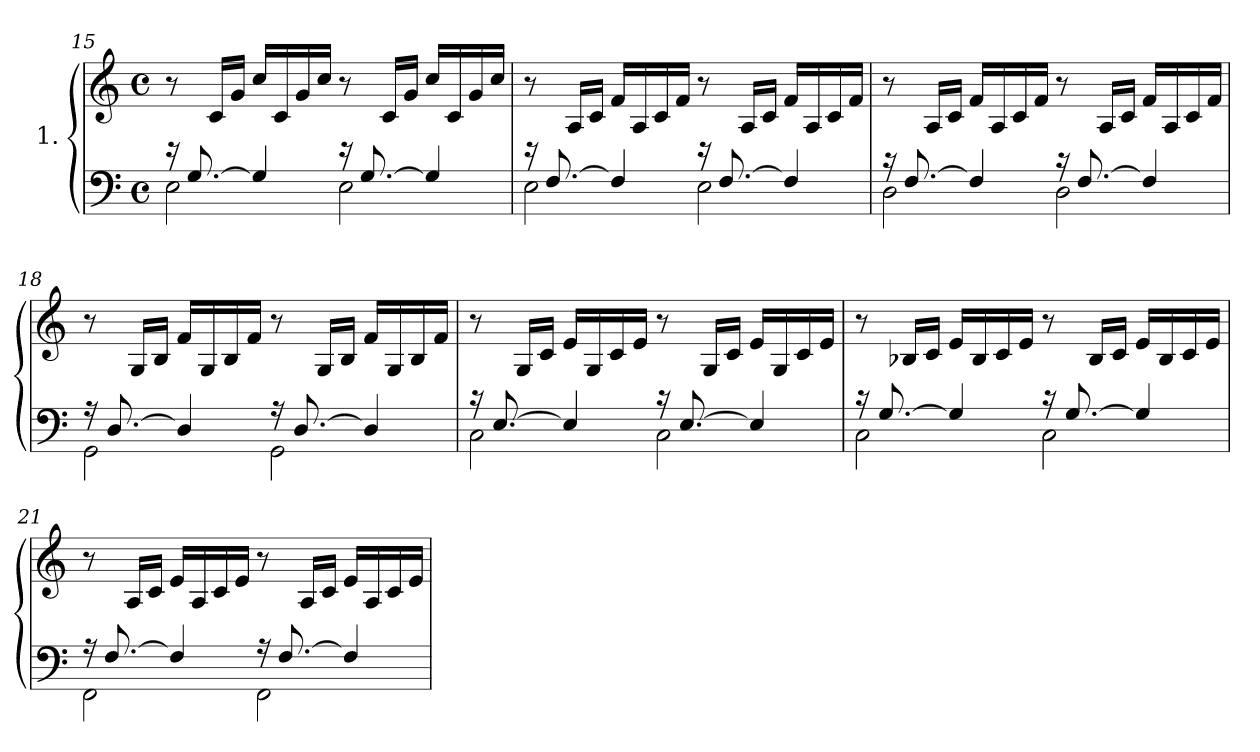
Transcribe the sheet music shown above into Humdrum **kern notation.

**kern	**kern
*part1	*part1
*staff2	*staff1
*I"1.	*
*clefF4	*clefG2
*k[]	*k[]
*C:	*C:
*M4/4	*M4/4
*met(c)	*met(c)
=15	=15
*^	*
16re	2E\	8r
[8.G/	.	.
.	.	16c/LL
.	.	16g/JJ
4G/]	.	16cc/LL
.	.	16c/
.	.	16g/
.	.	16cc/JJ
16re	2E\	8r
[8.G/	.	.
.	.	16c/LL
.	.	16g/JJ
4G/]	.	16cc/LL
.	.	16c/
.	.	16g/
.	.	16cc/JJ
!!LO:LB:g=z
=16	=16	=16
16re	2E\	8r
[8.F/	.	.
.	.	16A/LL
.	.	16c/JJ
4F/]	.	16f/LL
.	.	16A/
.	.	16c/
.	.	16f/JJ
16re	2E\	8r
[8.F/	.	.
.	.	16A/LL
.	.	16c/JJ
4F/]	.	16f/LL
.	.	16A/
.	.	16c/
.	.	16f/JJ
=17	=17	=17
16rc	2D\	8r
[8.F/	.	.
.	.	16A/LL
.	.	16c/JJ
4F/]	.	16f/LL
.	.	16A/
.	.	16c/
.	.	16f/JJ
16rc	2D\	8r
[8.F/	.	.
.	.	16A/LL
.	.	16c/JJ
4F/]	.	16f/LL
.	.	16A/
.	.	16c/
.	.	16f/JJ
=18	=18	=18
16rA	2GG\	8r
[8.D/	.	.
.	.	16G/LL
.	.	16B/JJ
4D/]	.	16f/LL
.	.	16G/
.	.	16B/
.	.	16f/JJ
16rA	2GG\	8r
[8.D/	.	.
.	.	16G/LL
.	.	16B/JJ
4D/]	.	16f/LL
.	.	16G/
.	.	16B/
.	.	16f/JJ
!!LO:PB:g=z
=19	=19	=19
16rc	2C\	8r
[8.E/	.	.
.	.	16G/LL
.	.	16c/JJ
4E/]	.	16e/LL
.	.	16G/
.	.	16c/
.	.	16e/JJ
16rc	2C\	8r
[8.E/	.	.
.	.	16G/LL
.	.	16c/JJ
4E/]	.	16e/LL
.	.	16G/
.	.	16c/
.	.	16e/JJ
=20	=20	=20
16rc	2C\	8r
[8.G/	.	.
.	.	16B-X/LL
.	.	16c/JJ
4G/]	.	16e/LL
.	.	16B-/
.	.	16c/
.	.	16e/JJ
16rc	2C\	8r
[8.G/	.	.
.	.	16B-/LL
.	.	16c/JJ
4G/]	.	16e/LL
.	.	16B-/
.	.	16c/
.	.	16e/JJ
=21	=21	=21
16rA	2FF\	8r
[8.F/	.	.
.	.	16A/LL
.	.	16c/JJ
4F/]	.	16e/LL
.	.	16A/
.	.	16c/
.	.	16e/JJ
16rA	2FF\	8r
[8.F/	.	.
.	.	16A/LL
.	.	16c/JJ
4F/]	.	16e/LL
.	.	16A/
.	.	16c/
.	.	16e/JJ
*v	*v	*
=	=
*-	*-
